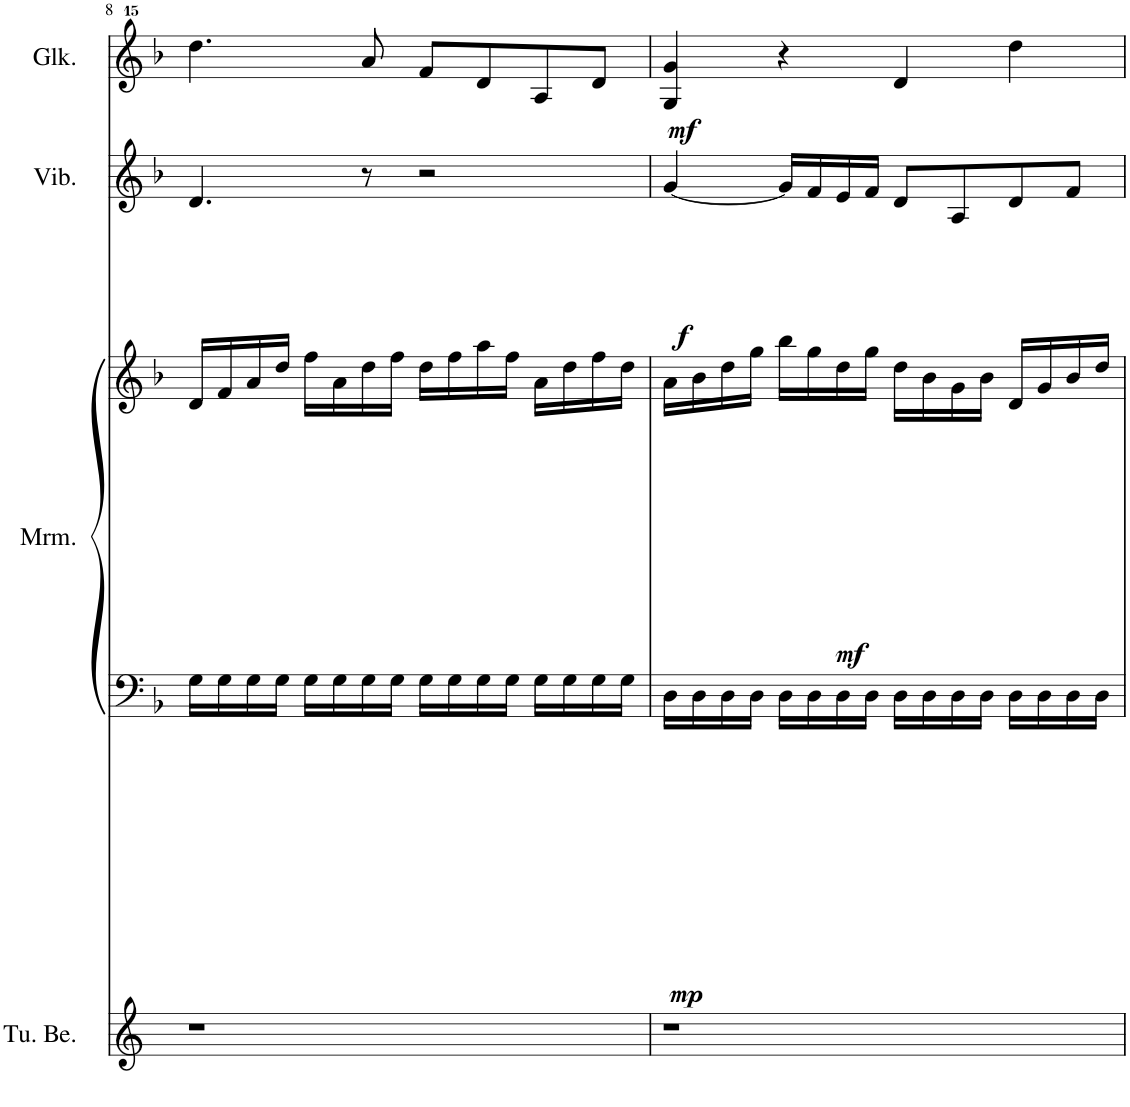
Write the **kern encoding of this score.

**kern	**kern	**kern	**dynam	**kern	**dynam	**kern	**dynam
*part4	*part3	*part3	*part3	*part2	*part2	*part1	*part1
*staff5	*staff4	*staff3	*staff3/4	*staff2	*staff2	*staff1	*staff1
*I"Tubular Bells	*I"Marimba	*	*	*I"Vibraphone	*	*I"Glockenspiel	*
*I'Tu. Be.	*I'Mrm.	*	*	*I'Vib.	*	*I'Glk.	*
!!LO:PB:g=z
*clefG2	*clefF4	*clefG2	*	*clefG2	*	*clefG^^2	*
*k[]	*k[b-]	*k[b-]	*	*k[b-]	*	*k[b-]	*
*M4/4	*M4/4	*M4/4	*	*M4/4	*	*M4/4	*
=8	=8	=8	=8	=8	=8	=8	=8
1r	16G\LL	16d/LL	.	4.d/	.	4.dddd\	.
.	16G\	16f/	.	.	.	.	.
.	16G\	16a/	.	.	.	.	.
.	16G\JJ	16dd/JJ	.	.	.	.	.
.	16G\LL	16ff\LL	.	.	.	.	.
.	16G\	16a\	.	.	.	.	.
.	16G\	16dd\	.	8r	.	8aaa/	.
.	16G\JJ	16ff\JJ	.	.	.	.	.
.	16G\LL	16dd\LL	.	2r	.	8fff/L	.
.	16G\	16ff\	.	.	.	.	.
.	16G\	16aa\	.	.	.	8ddd/	.
.	16G\JJ	16ff\JJ	.	.	.	.	.
.	16G\LL	16a\LL	.	.	.	8aa/	.
.	16G\	16dd\	.	.	.	.	.
.	16G\	16ff\	.	.	.	8ddd/J	.
.	16G\JJ	16dd\JJ	.	.	.	.	.
=9	=9	=9	=9	=9	=9	=9	=9
!	!	!	!LO:DY:b=2	!	!LO:DY:b	!	!LO:DY:b
1r	16D\LL	16a\LL	mp	[4g/	f	4gg/ 4ggg/	mf
.	16D\	16b-\	.	.	.	.	.
.	16D\	16dd\	.	.	.	.	.
!	!	!	!LO:DY:b	!	!	!	!
.	16D\JJ	16gg\JJ	mf	.	.	.	.
.	16D\LL	16bb-\LL	.	16g/LL]	.	4r	.
.	16D\	16gg\	.	16f/	.	.	.
.	16D\	16dd\	.	16e/	.	.	.
.	16D\JJ	16gg\JJ	.	16f/JJ	.	.	.
.	16D\LL	16dd\LL	.	8d/L	.	4ddd/	.
.	16D\	16b-\	.	.	.	.	.
.	16D\	16g\	.	8A/	.	.	.
.	16D\JJ	16b-\JJ	.	.	.	.	.
.	16D\LL	16d/LL	.	8d/	.	4dddd\	.
.	16D\	16g/	.	.	.	.	.
.	16D\	16b-/	.	8f/J	.	.	.
.	16D\JJ	16dd/JJ	.	.	.	.	.
=	=	=	=	=	=	=	=
*-	*-	*-	*-	*-	*-	*-	*-
